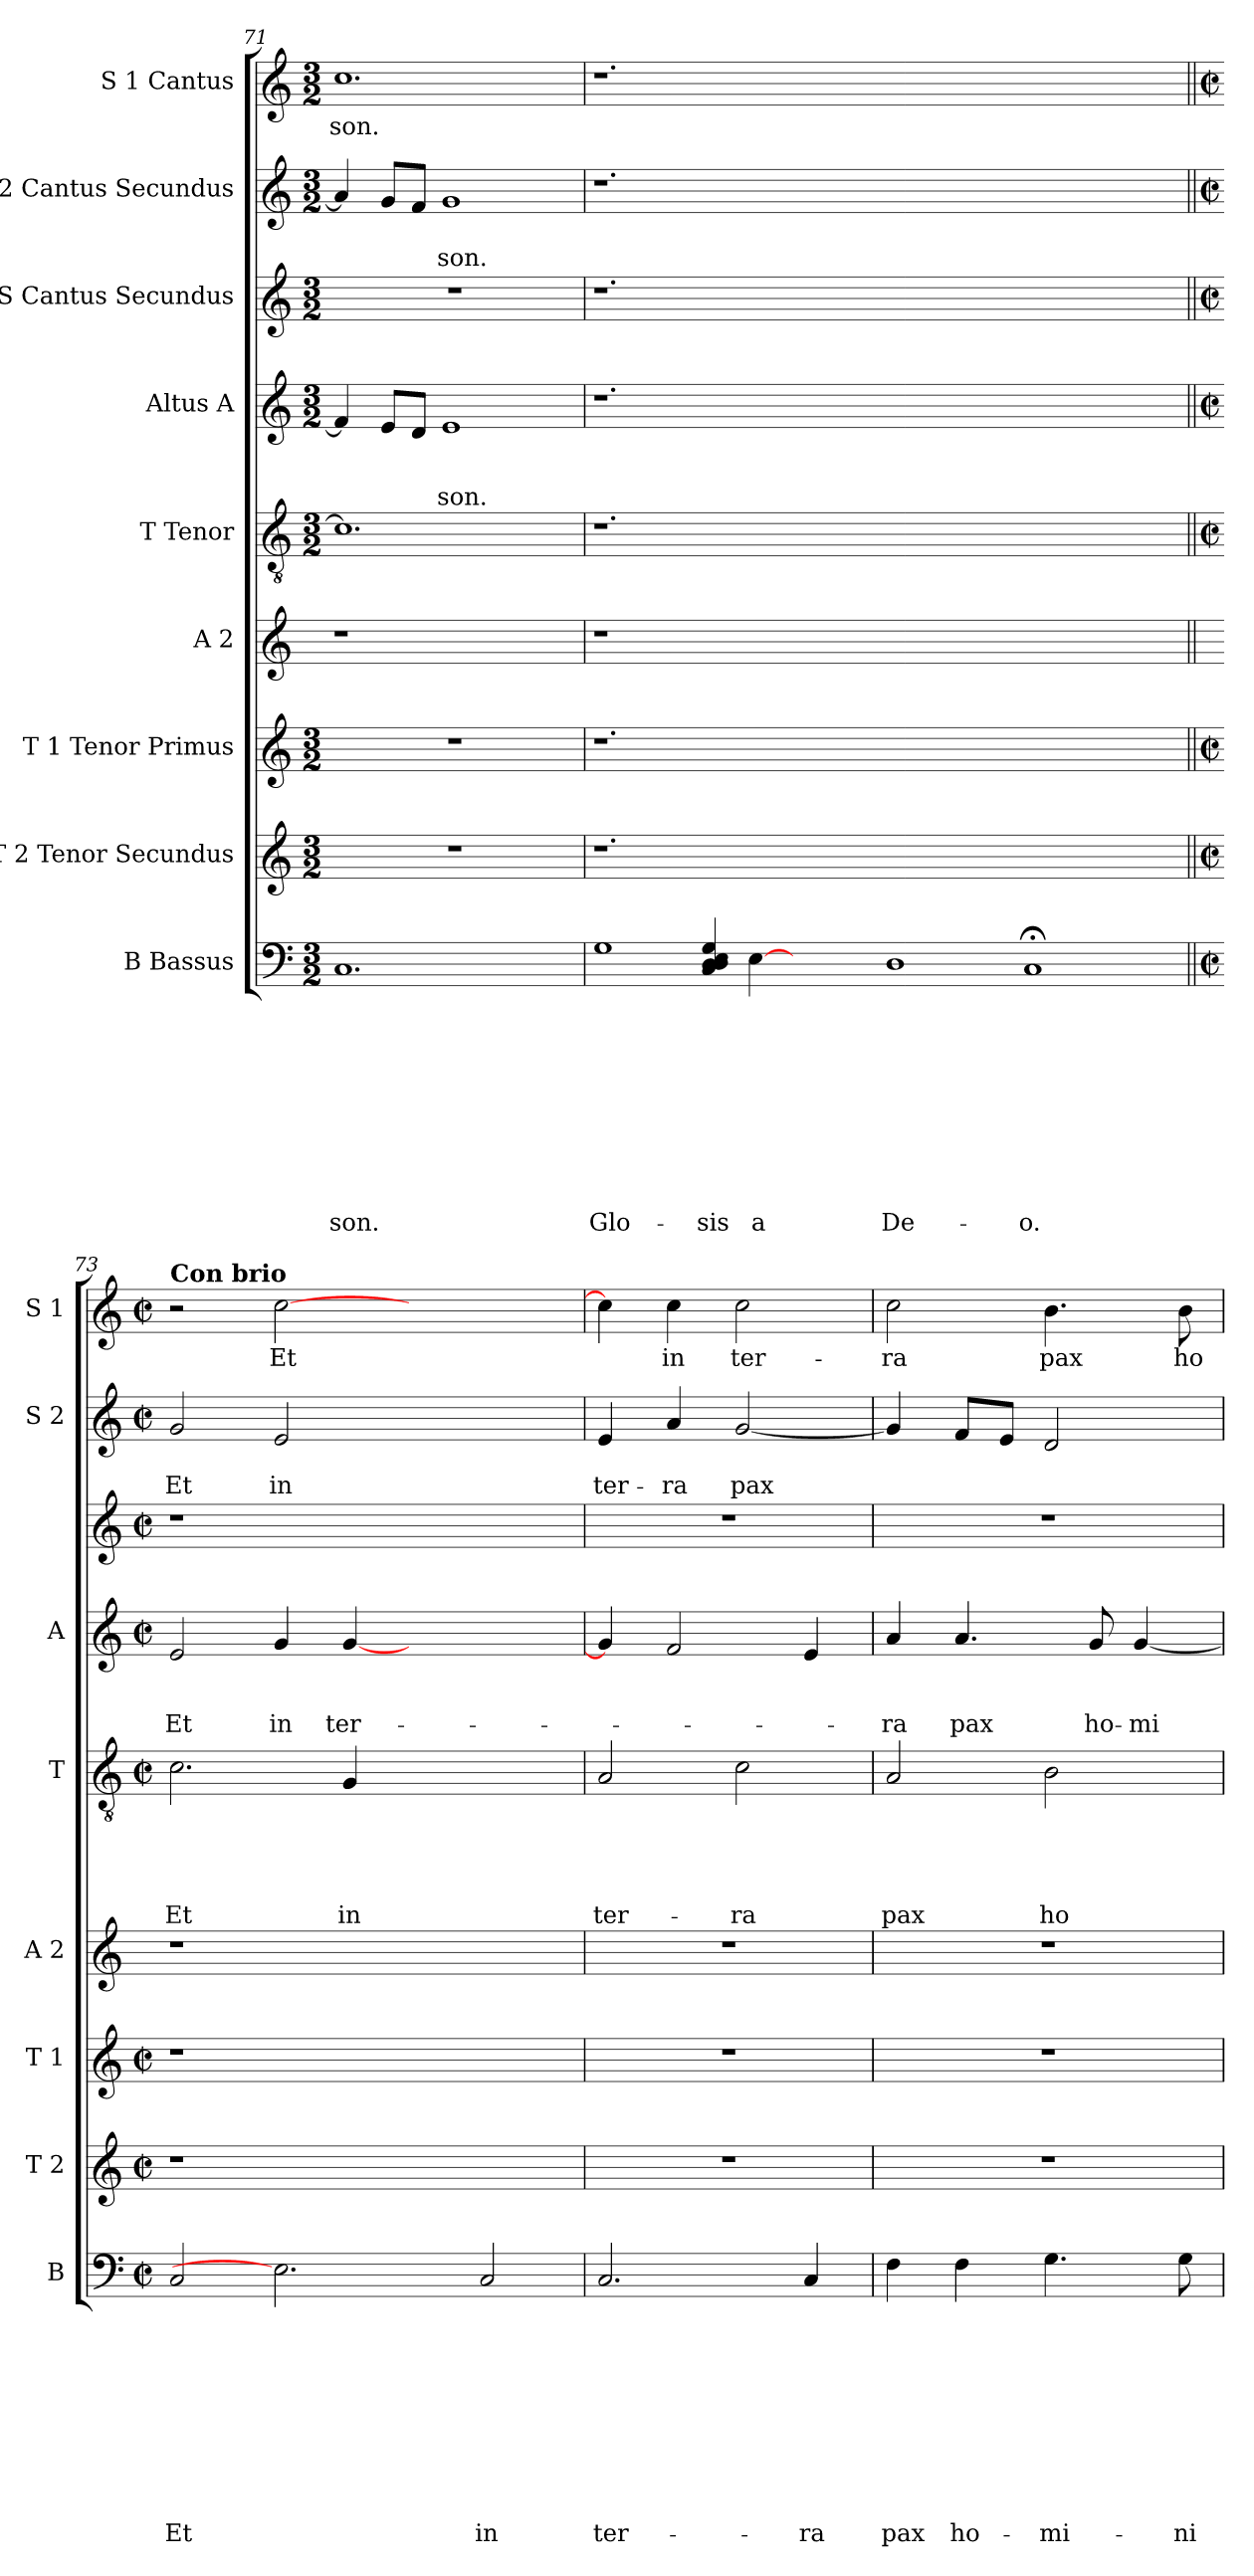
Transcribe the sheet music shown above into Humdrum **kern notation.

**kern	**text	**text	**text	**text	**text	**text	**text	**text	**text	**text	**kern	**kern	**kern	**kern	**text	**text	**text	**text	**text	**kern	**text	**text	**text	**kern	**kern	**text	**text	**kern	**text
*part9	*part9	*part9	*part9	*part9	*part9	*part9	*part9	*part9	*part9	*part9	*part8	*part7	*part6	*part5	*part5	*part5	*part5	*part5	*part5	*part4	*part4	*part4	*part4	*part3	*part2	*part2	*part2	*part1	*part1
*staff9	*staff9	*staff9	*staff9	*staff9	*staff9	*staff9	*staff9	*staff9	*staff9	*staff9	*staff8	*staff7	*staff6	*staff5	*staff5	*staff5	*staff5	*staff5	*staff5	*staff4	*staff4	*staff4	*staff4	*staff3	*staff2	*staff2	*staff2	*staff1	*staff1
*I"B Bassus	*	*	*	*	*	*	*	*	*	*	*I"T 2 Tenor Secundus	*I"T 1 Tenor Primus	*I"A 2	*I"T Tenor	*	*	*	*	*	*I"Altus A	*	*	*	*I"S Cantus Secundus	*I"S 2 Cantus Secundus	*	*	*I"S 1 Cantus	*
*I'B	*	*	*	*	*	*	*	*	*	*	*I'T 2	*I'T 1	*I'A 2	*I'T	*	*	*	*	*	*I'A	*	*	*	*	*I'S 2	*	*	*I'S 1	*
*clefF4	*	*	*	*	*	*	*	*	*	*	*clefG2	*clefG2	*clefG2	*clefGv2	*	*	*	*	*	*clefG2	*	*	*	*clefG2	*clefG2	*	*	*clefG2	*
*k[]	*	*	*	*	*	*	*	*	*	*	*k[]	*k[]	*k[]	*k[]	*	*	*	*	*	*k[]	*	*	*	*k[]	*k[]	*	*	*k[]	*
*C:	*	*	*	*	*	*	*	*	*	*	*C:	*C:	*C:	*C:	*	*	*	*	*	*C:	*	*	*	*C:	*C:	*	*	*C:	*
*M3/2	*	*	*	*	*	*	*	*	*	*	*M3/2	*M3/2	*	*M3/2	*	*	*	*	*	*M3/2	*	*	*	*M3/2	*M3/2	*	*	*M3/2	*
=71	=71	=71	=71	=71	=71	=71	=71	=71	=71	=71	=71	=71	=71	=71	=71	=71	=71	=71	=71	=71	=71	=71	=71	=71	=71	=71	=71	=71	=71
!	!	!	!	!	!	!	!	!	!	!LO:LY:b	!	!	!	!	!	!	!	!	!	!	!	!	!	!	!	!	!	!	!LO:LY:b
1.C	.	.	.	.	.	.	.	.	.	-son.	1.r	1.r	1r	1.c]	.	.	.	.	.	4f/]	.	.	.	1.r	4a/]	.	.	1.cc	-son.
.	.	.	.	.	.	.	.	.	.	.	.	.	.	.	.	.	.	.	.	8e/L	.	.	.	.	8g/L	.	.	.	.
.	.	.	.	.	.	.	.	.	.	.	.	.	.	.	.	.	.	.	.	8d/J	.	.	.	.	8f/J	.	.	.	.
!	!	!	!	!	!	!	!	!	!	!	!	!	!	!	!	!	!	!	!	!	!	!	!LO:LY:b	!	!	!	!LO:LY:b	!	!
.	.	.	.	.	.	.	.	.	.	.	.	.	.	.	.	.	.	.	.	1e	.	.	-son.	.	1g	.	-son.	.	.
.	.	.	.	.	.	.	.	.	.	.	.	.	2ryy	.	.	.	.	.	.	.	.	.	.	.	.	.	.	.	.
!!LO:PB:g=z
=72!	=72!	=72!	=72!	=72!	=72!	=72!	=72!	=72!	=72!	=72!	=72!	=72!	=72!	=72!	=72!	=72!	=72!	=72!	=72!	=72!	=72!	=72!	=72!	=72!	=72!	=72!	=72!	=72!	=72!
!	!	!	!	!	!	!	!	!	!	!LO:LY:b	!	!	!	!	!	!	!	!	!	!	!	!	!	!	!	!	!	!	!
1G	.	.	.	.	.	.	.	.	.	Glo-	1.r	1.r	1r	1.r	.	.	.	.	.	1.r	.	.	.	1.r	1.r	.	.	1.r	.
!	!	!	!	!	!	!	!	!	!	!LO:LY:b	!	!	!	!	!	!	!	!	!	!	!	!	!	!	!	!	!	!	!
4C/ 4D/ 4D/ 4E/ 4G/	.	.	.	.	.	.	.	.	.	-sis	.	.	0ryy	.	.	.	.	.	.	.	.	.	.	.	.	.	.	.	.
!	!	!	!	!	!	!	!	!	!	!LO:LY:b	!	!	!	!	!	!	!	!	!	!	!	!	!	!	!	!	!	!	!
[4E	.	.	.	.	.	.	.	.	.	a	.	.	.	.	.	.	.	.	.	.	.	.	.	.	.	.	.	.	.
2.ryy	.	.	.	.	.	.	.	.	.	.	0ryy	0ryy	.	0ryy	.	.	.	.	.	0ryy	.	.	.	0ryy	0ryy	.	.	0ryy	.
!	!	!	!	!	!	!	!	!	!	!LO:LY:b	!	!	!	!	!	!	!	!	!	!	!	!	!	!	!	!	!	!	!
1D	.	.	.	.	.	.	.	.	.	De-	.	.	.	.	.	.	.	.	.	.	.	.	.	.	.	.	.	.	.
.	.	.	.	.	.	.	.	.	.	.	.	.	1ryy	.	.	.	.	.	.	.	.	.	.	.	.	.	.	.	.
!	!	!	!	!	!	!	!	!	!	!LO:LY:b	!	!	!	!	!	!	!	!	!	!	!	!	!	!	!	!	!	!	!
1C;	.	.	.	.	.	.	.	.	.	-o.	.	.	.	.	.	.	.	.	.	.	.	.	.	.	.	.	.	.	.
.	.	.	.	.	.	.	.	.	.	.	2.ryy	2.ryy	.	2.ryy	.	.	.	.	.	2.ryy	.	.	.	2.ryy	2.ryy	.	.	2.ryy	.
.	.	.	.	.	.	.	.	.	.	.	.	.	4ryy	.	.	.	.	.	.	.	.	.	.	.	.	.	.	.	.
=73||	=73||	=73||	=73||	=73||	=73||	=73||	=73||	=73||	=73||	=73||	=73||	=73||	=73||	=73||	=73||	=73||	=73||	=73||	=73||	=73||	=73||	=73||	=73||	=73||	=73||	=73||	=73||	=73||	=73||
*M2/2	*	*	*	*	*	*	*	*	*	*	*M2/2	*M2/2	*	*M2/2	*	*	*	*	*	*M2/2	*	*	*	*M2/2	*M2/2	*	*	*M2/2	*
*met(c|)	*	*	*	*	*	*	*	*	*	*	*met(c|)	*met(c|)	*	*met(c|)	*	*	*	*	*	*met(c|)	*	*	*	*met(c|)	*met(c|)	*	*	*met(c|)	*
*	*	*	*	*	*	*	*	*	*	*	*	*	*	*	*	*	*	*	*	*	*	*	*	*	*	*	*	*MM120	*
!	!	!	!	!	!	!	!	!	!	!	!	!	!	!	!	!	!	!	!	!	!	!	!	!	!	!	!	!LO:TX:a:B:t=Con brio	!
!	!	!	!	!	!	!	!	!	!	!LO:LY:b	!	!	!	!	!	!	!	!	!LO:LY:b	!	!	!	!LO:LY:b	!	!	!	!LO:LY:b	!	!
2C/	.	.	.	.	.	.	.	.	.	Et	1r	1r	1r	2.c\	.	.	.	.	Et	2e/	.	.	Et	1r	2g/	.	Et	2r	.
!	!	!	!	!	!	!	!	!	!	!	!	!	!	!	!	!	!	!	!	!	!	!	!LO:LY:b	!	!	!	!LO:LY:b	!	!LO:LY:b
2.E]	.	.	.	.	.	.	.	.	.	.	.	.	.	.	.	.	.	.	.	4g/	.	.	in	.	2e/	.	in	[>2cc\	Et
!	!	!	!	!	!	!	!	!	!	!	!	!	!	!	!	!	!	!	!LO:LY:b	!	!	!	!LO:LY:b	!	!	!	!	!	!
.	.	.	.	.	.	.	.	.	.	.	.	.	.	4G/	.	.	.	.	in	[<4g/	.	.	ter-	.	.	.	.	.	.
.	.	.	.	.	.	.	.	.	.	.	2.ryy	2.ryy	2.ryy	2.ryy	.	.	.	.	.	2.ryy	.	.	.	2.ryy	2.ryy	.	.	2.ryy	.
!	!	!	!	!	!	!	!	!	!	!LO:LY:b	!	!	!	!	!	!	!	!	!	!	!	!	!	!	!	!	!	!	!
2C/	.	.	.	.	.	.	.	.	.	in	.	.	.	.	.	.	.	.	.	.	.	.	.	.	.	.	.	.	.
=74	=74	=74	=74	=74	=74	=74	=74	=74	=74	=74	=74	=74	=74	=74	=74	=74	=74	=74	=74	=74	=74	=74	=74	=74	=74	=74	=74	=74	=74
!	!	!	!	!	!	!	!	!	!	!LO:LY:b	!	!	!	!	!	!	!	!	!LO:LY:b	!	!	!	!	!	!	!	!LO:LY:b	!	!
2.C/	.	.	.	.	.	.	.	.	.	ter-	1r	1r	1r	2A/	.	.	.	.	ter-	4g/]	.	.	.	1r	4e/	.	ter-	4cc\]	.
!	!	!	!	!	!	!	!	!	!	!	!	!	!	!	!	!	!	!	!	!	!	!	!	!	!	!	!LO:LY:b	!	!LO:LY:b
.	.	.	.	.	.	.	.	.	.	.	.	.	.	.	.	.	.	.	.	2f/	.	.	.	.	4a/	.	-ra	4cc\	in
!	!	!	!	!	!	!	!	!	!	!	!	!	!	!	!	!	!	!	!LO:LY:b	!	!	!	!	!	!	!	!LO:LY:b	!	!LO:LY:b
.	.	.	.	.	.	.	.	.	.	.	.	.	.	2c\	.	.	.	.	-ra	.	.	.	.	.	[<2g/	.	pax	2cc\	ter-
!	!	!	!	!	!	!	!	!	!	!LO:LY:b	!	!	!	!	!	!	!	!	!	!	!	!	!	!	!	!	!	!	!
4C/	.	.	.	.	.	.	.	.	.	-ra	.	.	.	.	.	.	.	.	.	4e/	.	.	.	.	.	.	.	.	.
!!LO:LB:g=z
=75	=75	=75	=75	=75	=75	=75	=75	=75	=75	=75	=75	=75	=75	=75	=75	=75	=75	=75	=75	=75	=75	=75	=75	=75	=75	=75	=75	=75	=75
!	!	!	!	!	!	!	!	!	!	!LO:LY:b	!	!	!	!	!	!	!	!	!LO:LY:b	!	!	!	!LO:LY:b	!	!	!	!	!	!LO:LY:b
4F\	.	.	.	.	.	.	.	.	.	pax	1r	1r	1r	2A/	.	.	.	.	pax	4a/	.	.	-ra	1r	4g/]	.	.	2cc\	-ra
!	!	!	!	!	!	!	!	!	!	!LO:LY:b	!	!	!	!	!	!	!	!	!	!	!	!	!LO:LY:b	!	!	!	!	!	!
4F\	.	.	.	.	.	.	.	.	.	ho-	.	.	.	.	.	.	.	.	.	4.a/	.	.	pax	.	8f/L	.	.	.	.
.	.	.	.	.	.	.	.	.	.	.	.	.	.	.	.	.	.	.	.	.	.	.	.	.	8e/J	.	.	.	.
!	!	!	!	!	!	!	!	!	!	!LO:LY:b	!	!	!	!	!	!	!	!	!LO:LY:b	!	!	!	!	!	!	!	!	!	!LO:LY:b
4.G\	.	.	.	.	.	.	.	.	.	-mi-	.	.	.	2B\	.	.	.	.	ho-	.	.	.	.	.	2d/	.	.	4.b\	pax
!	!	!	!	!	!	!	!	!	!	!	!	!	!	!	!	!	!	!	!	!	!	!	!LO:LY:b	!	!	!	!	!	!
.	.	.	.	.	.	.	.	.	.	.	.	.	.	.	.	.	.	.	.	8g/	.	.	ho-	.	.	.	.	.	.
!	!	!	!	!	!	!	!	!	!	!	!	!	!	!	!	!	!	!	!	!	!	!	!LO:LY:b:rj	!	!	!	!	!	!
.	.	.	.	.	.	.	.	.	.	.	.	.	.	.	.	.	.	.	.	[<4g/	.	.	-mi-	.	.	.	.	.	.
!	!	!	!	!	!	!	!	!	!	!LO:LY:b	!	!	!	!	!	!	!	!	!	!	!	!	!	!	!	!	!	!	!LO:LY:b
8G\	.	.	.	.	.	.	.	.	.	-ni-	.	.	.	.	.	.	.	.	.	.	.	.	.	.	.	.	.	8b\	ho-
=	=	=	=	=	=	=	=	=	=	=	=	=	=	=	=	=	=	=	=	=	=	=	=	=	=	=	=	=	=
*-	*-	*-	*-	*-	*-	*-	*-	*-	*-	*-	*-	*-	*-	*-	*-	*-	*-	*-	*-	*-	*-	*-	*-	*-	*-	*-	*-	*-	*-
